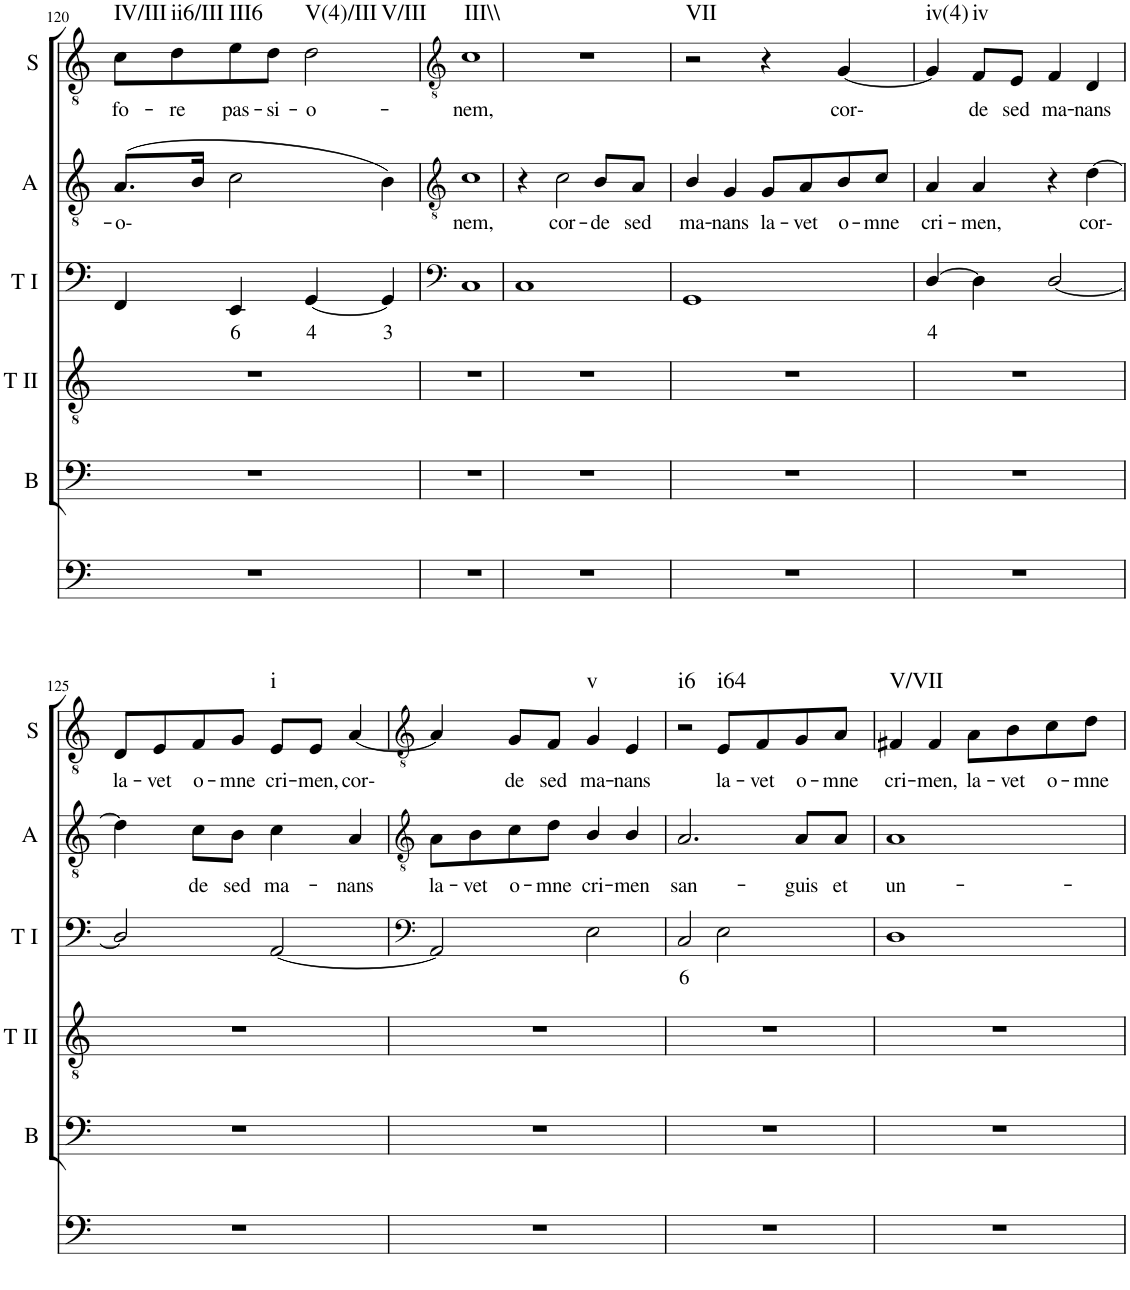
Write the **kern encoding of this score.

**kern	**kern	**kern	**kern	**text	**kern	**text	**kern	**text	**harte
*part6	*part5	*part4	*part3	*part3	*part2	*part2	*part1	*part1	*part1
*staff6	*staff5	*staff4	*staff3	*staff3	*staff2	*staff2	*staff1	*staff1	*
*I"Continuo	*I"Bass	*I"Tenor II	*I"Tenor I	*	*I"Alto	*	*I"Soprano	*	*
*	*I'B	*I'T II	*I'T I	*	*I'A	*	*I'S	*	*
!!LO:PB:g=z
*clefF4	*clefF4	*clefGv2	*clefF4	*	*clefGv2	*	*clefGv2	*	*
*k[]	*k[]	*k[]	*k[]	*	*k[]	*	*k[]	*	*
=120	=120	=120	=120	=120	=120	=120	=120	=120	=120
!	!	!	!	!	!	!LO:LY:b	!	!LO:LY:b	!LO:H:kt=IV/III
1r	1r	1r	4FF/	.	(8.A/L	o-	8c\L	fo-	N
!	!	!	!	!	!	!	!	!LO:LY:b	!LO:H:kt=ii6/III
.	.	.	.	.	.	.	8d\	re	N
.	.	.	.	.	16B/Jk	.	.	.	.
!	!	!	!	!LO:LY:b	!	!	!	!LO:LY:b	!LO:H:kt=III6
.	.	.	4EE/	6	2c\	.	8e\	pas-	N
!	!	!	!	!	!	!	!	!LO:LY:b	!
.	.	.	.	.	.	.	8d\J	si-	.
!	!	!	!	!LO:LY:b	!	!	!	!LO:LY:b	!LO:H:n=1:kt=V(4)/III
!	!	!	!	!	!	!	!	!	!LO:H:n=2:kt=V/III
.	.	.	[4GG/	4	.	.	2d\	o-	N N
!	!	!	!	!LO:LY:b	!	!	!	!	!
.	.	.	4GG/]	3	4B\)	.	.	.	.
=121	=121	=121	=121	=121	=121	=121	=121	=121	=121
*	*	*	*clefF4	*	*clefGv2	*	*clefGv2	*	*
!	!	!	!	!	!	!LO:LY:b	!	!LO:LY:b	!LO:H:kt=III\\
1r	1r	1r	1C	.	1c	nem,	1c	nem,	N
=122	=122	=122	=122	=122	=122	=122	=122	=122	=122
1r	1r	1r	1C	.	4r	.	1r	.	.
!	!	!	!	!	!	!LO:LY:b	!	!	!
.	.	.	.	.	2c\	cor-	.	.	.
!	!	!	!	!	!	!LO:LY:b	!	!	!
.	.	.	.	.	8B/L	de	.	.	.
!	!	!	!	!	!	!LO:LY:b	!	!	!
.	.	.	.	.	8A/J	sed	.	.	.
=123	=123	=123	=123	=123	=123	=123	=123	=123	=123
!	!	!	!	!	!	!LO:LY:b	!	!	!LO:H:kt=VII
1r	1r	1r	1GG	.	4B/	ma-	2r	.	N
!	!	!	!	!	!	!LO:LY:b	!	!	!
.	.	.	.	.	4G/	nans	.	.	.
!	!	!	!	!	!	!LO:LY:b	!	!	!
.	.	.	.	.	8G/L	la-	4r	.	.
!	!	!	!	!	!	!LO:LY:b	!	!	!
.	.	.	.	.	8A/	vet	.	.	.
!	!	!	!	!	!	!LO:LY:b	!	!LO:LY:b	!
.	.	.	.	.	8B/	o-	[4G/	cor-	.
!	!	!	!	!	!	!LO:LY:b	!	!	!
.	.	.	.	.	8c/J	mne	.	.	.
=124	=124	=124	=124	=124	=124	=124	=124	=124	=124
!	!	!	!	!LO:LY:b	!	!LO:LY:b	!	!	!LO:H:kt=iv(4)
1r	1r	1r	[4D/	4	4A/	cri-	4G/]	.	N
!	!	!	!	!	!	!LO:LY:b	!	!LO:LY:b	!LO:H:kt=iv
.	.	.	4D\]	.	4A/	men,	8F/L	de	N
!	!	!	!	!	!	!	!	!LO:LY:b	!
.	.	.	.	.	.	.	8E/J	sed	.
!	!	!	!	!	!	!	!	!LO:LY:b	!
.	.	.	[2D/	.	4r	.	4F/	ma-	.
!	!	!	!	!	!	!LO:LY:b	!	!LO:LY:b	!
.	.	.	.	.	[4d\	cor-	4D/	nans	.
!!LO:LB:g=z
=125	=125	=125	=125	=125	=125	=125	=125	=125	=125
!	!	!	!	!	!	!	!	!LO:LY:b	!
1r	1r	1r	2D/]	.	4d\]	.	8D/L	la-	.
!	!	!	!	!	!	!	!	!LO:LY:b	!
.	.	.	.	.	.	.	8E/	vet	.
!	!	!	!	!	!	!LO:LY:b	!	!LO:LY:b	!
.	.	.	.	.	8c\L	de	8F/	o-	.
!	!	!	!	!	!	!LO:LY:b	!	!LO:LY:b	!
.	.	.	.	.	8B\J	sed	8G/J	mne	.
!	!	!	!	!	!	!LO:LY:b	!	!LO:LY:b	!LO:H:kt=i
.	.	.	[2AA/	.	4c\	ma-	8E/L	cri-	N
!	!	!	!	!	!	!	!	!LO:LY:b	!
.	.	.	.	.	.	.	8E/J	men,	.
!	!	!	!	!	!	!LO:LY:b	!	!LO:LY:b	!
.	.	.	.	.	4A/	nans	[4A/	cor-	.
=126	=126	=126	=126	=126	=126	=126	=126	=126	=126
*	*	*	*clefF4	*	*clefGv2	*	*clefGv2	*	*
!	!	!	!	!	!	!LO:LY:b	!	!	!
1r	1r	1r	2AA/]	.	8A\L	la-	4A/]	.	.
!	!	!	!	!	!	!LO:LY:b	!	!	!
.	.	.	.	.	8B\	vet	.	.	.
!	!	!	!	!	!	!LO:LY:b	!	!LO:LY:b	!
.	.	.	.	.	8c\	o-	8G/L	de	.
!	!	!	!	!	!	!LO:LY:b	!	!LO:LY:b	!
.	.	.	.	.	8d\J	mne	8F/J	sed	.
!	!	!	!	!	!	!LO:LY:b	!	!LO:LY:b	!LO:H:kt=v
.	.	.	2E\	.	4B/	cri-	4G/	ma-	N
!	!	!	!	!	!	!LO:LY:b	!	!LO:LY:b	!
.	.	.	.	.	4B/	men	4E/	nans	.
=127	=127	=127	=127	=127	=127	=127	=127	=127	=127
!	!	!	!	!LO:LY:b	!	!LO:LY:b	!	!	!LO:H:kt=i6
1r	1r	1r	2C/	6	2.A/	san-	2r	.	N
!	!	!	!	!	!	!	!	!LO:LY:b	!LO:H:kt=i64
.	.	.	2E\	.	.	.	8E/L	la-	N
!	!	!	!	!	!	!	!	!LO:LY:b	!
.	.	.	.	.	.	.	8F/	vet	.
!	!	!	!	!	!	!LO:LY:b	!	!LO:LY:b	!
.	.	.	.	.	8A/L	guis	8G/	o-	.
!	!	!	!	!	!	!LO:LY:b	!	!LO:LY:b	!
.	.	.	.	.	8A/J	et	8A/J	mne	.
=128	=128	=128	=128	=128	=128	=128	=128	=128	=128
!	!	!	!	!	!	!LO:LY:b	!	!LO:LY:b	!LO:H:kt=V/VII
1r	1r	1r	1D	.	1A	un-	4F#X/	cri-	N
!	!	!	!	!	!	!	!	!LO:LY:b	!
.	.	.	.	.	.	.	4F#/	men,	.
!	!	!	!	!	!	!	!	!LO:LY:b	!
.	.	.	.	.	.	.	8A\L	la-	.
!	!	!	!	!	!	!	!	!LO:LY:b	!
.	.	.	.	.	.	.	8B\	vet	.
!	!	!	!	!	!	!	!	!LO:LY:b	!
.	.	.	.	.	.	.	8c\	o-	.
!	!	!	!	!	!	!	!	!LO:LY:b	!
.	.	.	.	.	.	.	8d\J	mne	.
=	=	=	=	=	=	=	=	=	=
*-	*-	*-	*-	*-	*-	*-	*-	*-	*-
